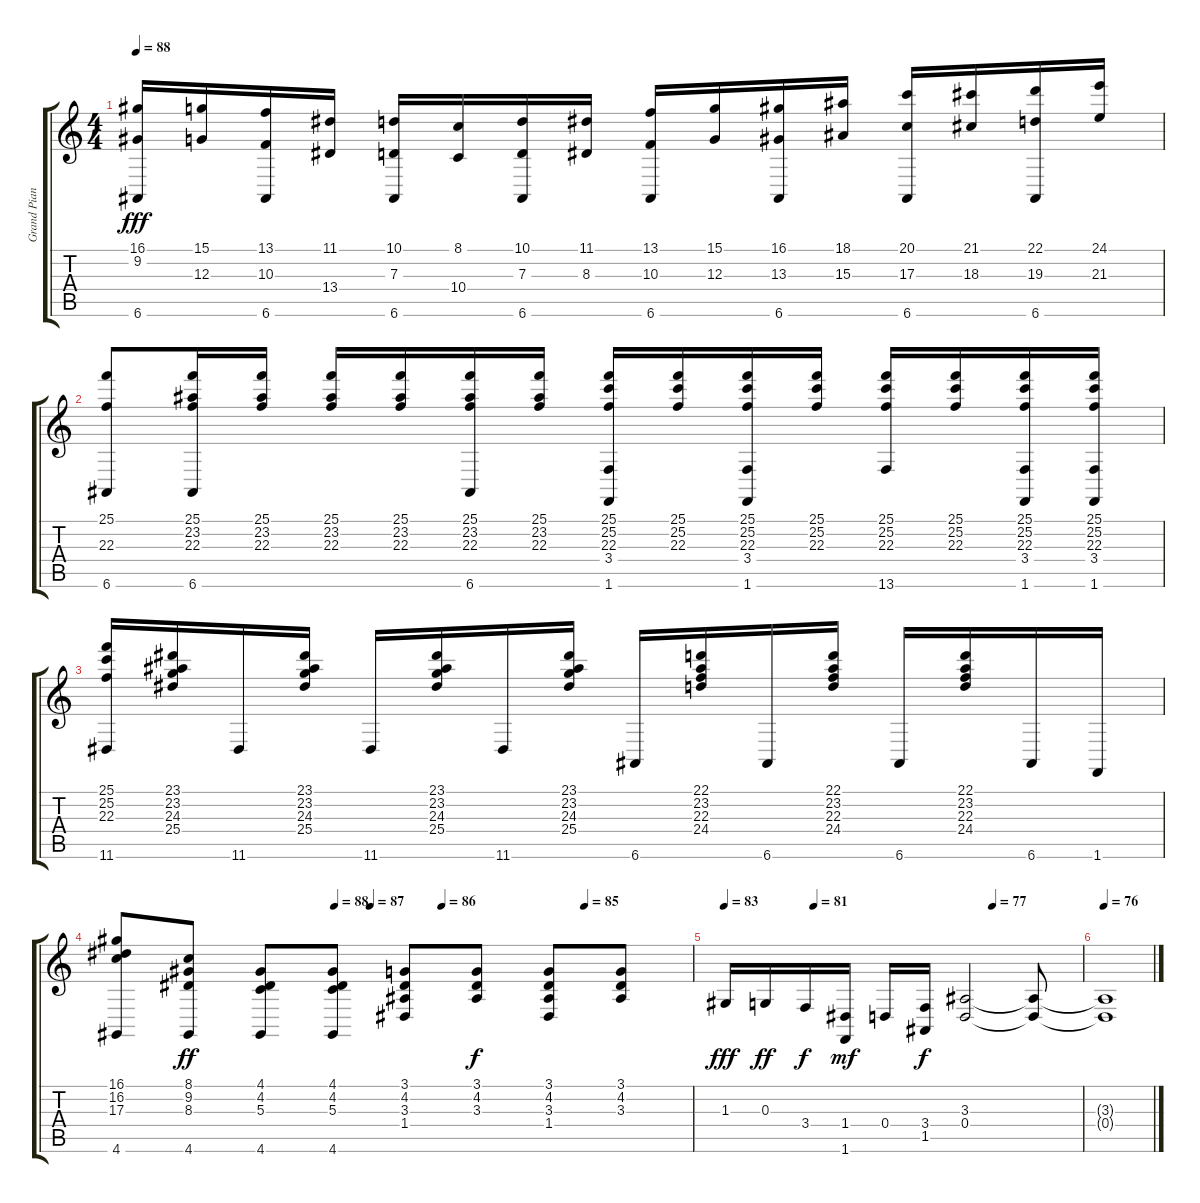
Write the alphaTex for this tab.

\track ("Grand Piano" "Grand Pian") {instrument acousticgrandpiano}
\staff {score tabs}
\tuning (E4 B3 G3 D3 A2 E2) {hide}
\ts (4 4)
\tempo 88
\clef g2
\ks c
(16.1 9.2 6.6).16{dy fff} (15.1 12.3).16 (13.1 10.3 6.6).16 (11.1 13.4).16 (10.1 7.3 6.6).16 (8.1 10.4).16 (10.1 7.3 6.6).16 (11.1 8.3).16 (13.1 10.3 6.6).16 (15.1 12.3).16 (16.1 13.3 6.6).16 (18.1 15.3).16 (20.1 17.3 6.6).16 (21.1 18.3).16 (22.1 19.3 6.6).16 (24.1 21.3).16 |
(25.1 22.3 6.6).8 (25.1 23.2 22.3 6.6).16 (25.1 23.2 22.3).16 (25.1 23.2 22.3).16 (25.1 23.2 22.3).16 (25.1 23.2 22.3 6.6).16 (25.1 23.2 22.3).16 (25.1 25.2 22.3 3.4 1.6).16 (25.1 25.2 22.3).16 (25.1 25.2 22.3 3.4 1.6).16 (25.1 25.2 22.3).16 (25.1 25.2 22.3 13.6).16 (25.1 25.2 22.3).16 (25.1 25.2 22.3 3.4 1.6).16 (25.1 25.2 22.3 3.4 1.6).16 |
(25.1 25.2 22.3 11.6).16 (23.1 23.2 24.3 25.4).16 11.6.16 (23.1 23.2 24.3 25.4).16 11.6.16 (23.1 23.2 24.3 25.4).16 11.6.16 (23.1 23.2 24.3 25.4).16 6.6.16 (22.1 23.2 22.3 24.4).16 6.6.16 (22.1 23.2 22.3 24.4).16 6.6.16 (22.1 23.2 22.3 24.4).16 6.6.16 1.6.16 |
\tempo (88 0.375)
\tempo (87 0.4375)
\tempo (86 0.5625)
\tempo (85 0.8125)
(16.1 16.2 17.3 4.6).8 (8.1 9.2 8.3 4.6).8{dy ff} (4.1 4.2 5.3 4.6).8 (4.1 4.2 5.3 4.6).8 (3.1 4.2 3.3 1.4).8 (3.1 4.2 3.3).8{dy f} (3.1 4.2 3.3 1.4).8 (3.1 4.2 3.3).8 |
\tempo 83
\tempo (81 0.25)
\tempo (77 0.75)
1.3.16{dy fff} 0.3.16{dy ff} 3.4.16{dy f} (1.4 1.6).16{dy mf} 0.4.16 (3.4 1.5).16{dy f} (3.3 0.4).2 (3.3{t} 0.4{t}).8 |
\tempo 76
(3.3{t} 0.4{t}).1
